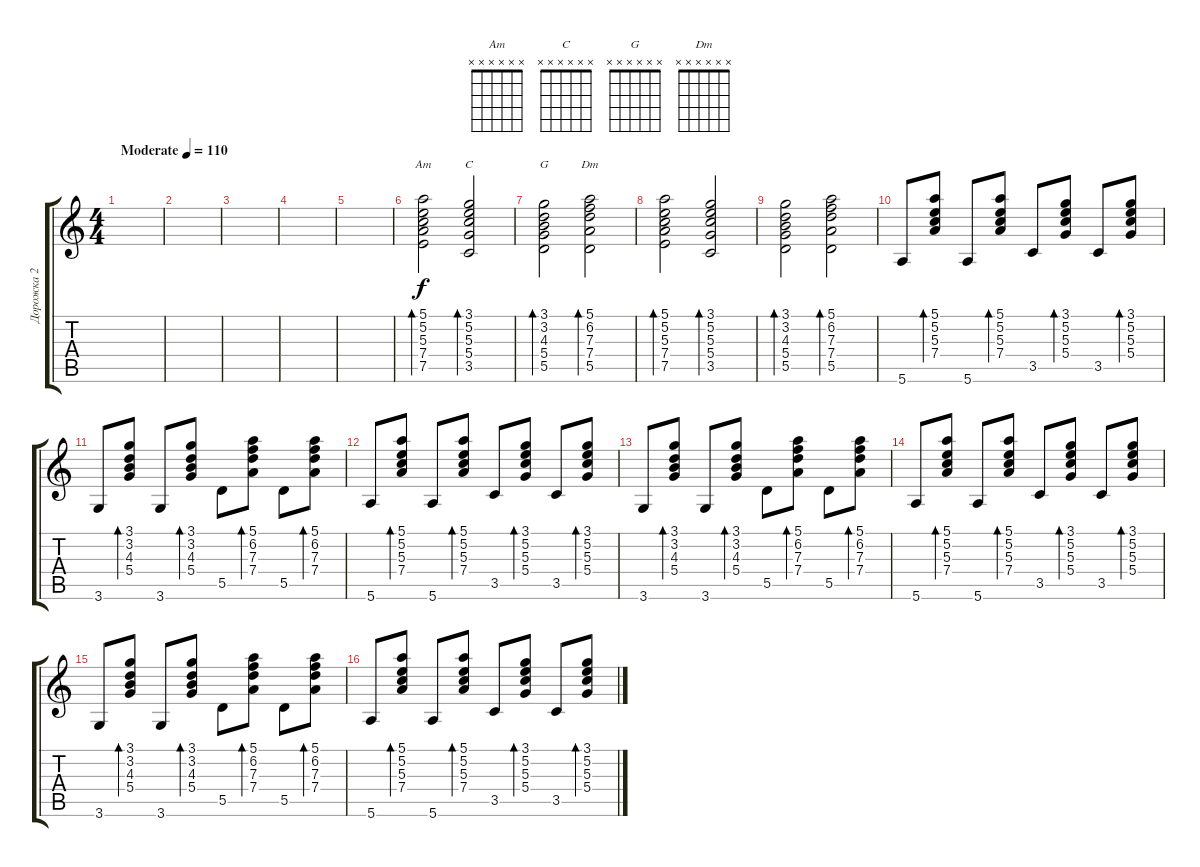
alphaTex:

\track ("Дорожка 2" "Дорожка 2") {instrument acousticguitarsteel}
\staff {score tabs}
\tuning (E4 B3 G3 D3 A2 E2) {hide}
\chord ("Am" x x x x x x)
\chord ("C" x x x x x x)
\chord ("G" x x x x x x)
\chord ("Dm" x x x x x x)
\ts (4 4)
\tempo (110 "Moderate")
\clef g2
\ks c
|
|
|
|
|
(5.1 5.2 5.3 7.4 7.5).2{bd 60 ch "Am"} (3.1 5.2 5.3 5.4 3.5).2{bd 60 ch "C"} |
(3.1 3.2 4.3 5.4 5.5).2{bd 60 ch "G"} (5.1 6.2 7.3 7.4 5.5).2{bd 60 ch "Dm"} |
(5.1 5.2 5.3 7.4 7.5).2{bd 60} (3.1 5.2 5.3 5.4 3.5).2{bd 60} |
(3.1 3.2 4.3 5.4 5.5).2{bd 60} (5.1 6.2 7.3 7.4 5.5).2{bd 60} |
5.6.8 (5.1 5.2 5.3 7.4).8{bd 60} 5.6.8 (5.1 5.2 5.3 7.4).8{bd 60} 3.5.8 (3.1 5.2 5.3 5.4).8{bd 60} 3.5.8 (3.1 5.2 5.3 5.4).8{bd 60} |
3.6.8 (3.1 3.2 4.3 5.4).8{bd 60} 3.6.8 (3.1 3.2 4.3 5.4).8{bd 60} 5.5.8 (5.1 6.2 7.3 7.4).8{bd 60} 5.5.8 (5.1 6.2 7.3 7.4).8{bd 60} |
5.6.8 (5.1 5.2 5.3 7.4).8{bd 60} 5.6.8 (5.1 5.2 5.3 7.4).8{bd 60} 3.5.8 (3.1 5.2 5.3 5.4).8{bd 60} 3.5.8 (3.1 5.2 5.3 5.4).8{bd 60} |
3.6.8 (3.1 3.2 4.3 5.4).8{bd 60} 3.6.8 (3.1 3.2 4.3 5.4).8{bd 60} 5.5.8 (5.1 6.2 7.3 7.4).8{bd 60} 5.5.8 (5.1 6.2 7.3 7.4).8{bd 60} |
5.6.8 (5.1 5.2 5.3 7.4).8{bd 60} 5.6.8 (5.1 5.2 5.3 7.4).8{bd 60} 3.5.8 (3.1 5.2 5.3 5.4).8{bd 60} 3.5.8 (3.1 5.2 5.3 5.4).8{bd 60} |
3.6.8 (3.1 3.2 4.3 5.4).8{bd 60} 3.6.8 (3.1 3.2 4.3 5.4).8{bd 60} 5.5.8 (5.1 6.2 7.3 7.4).8{bd 60} 5.5.8 (5.1 6.2 7.3 7.4).8{bd 60} |
5.6.8 (5.1 5.2 5.3 7.4).8{bd 60} 5.6.8 (5.1 5.2 5.3 7.4).8{bd 60} 3.5.8 (3.1 5.2 5.3 5.4).8{bd 60} 3.5.8 (3.1 5.2 5.3 5.4).8{bd 60}
